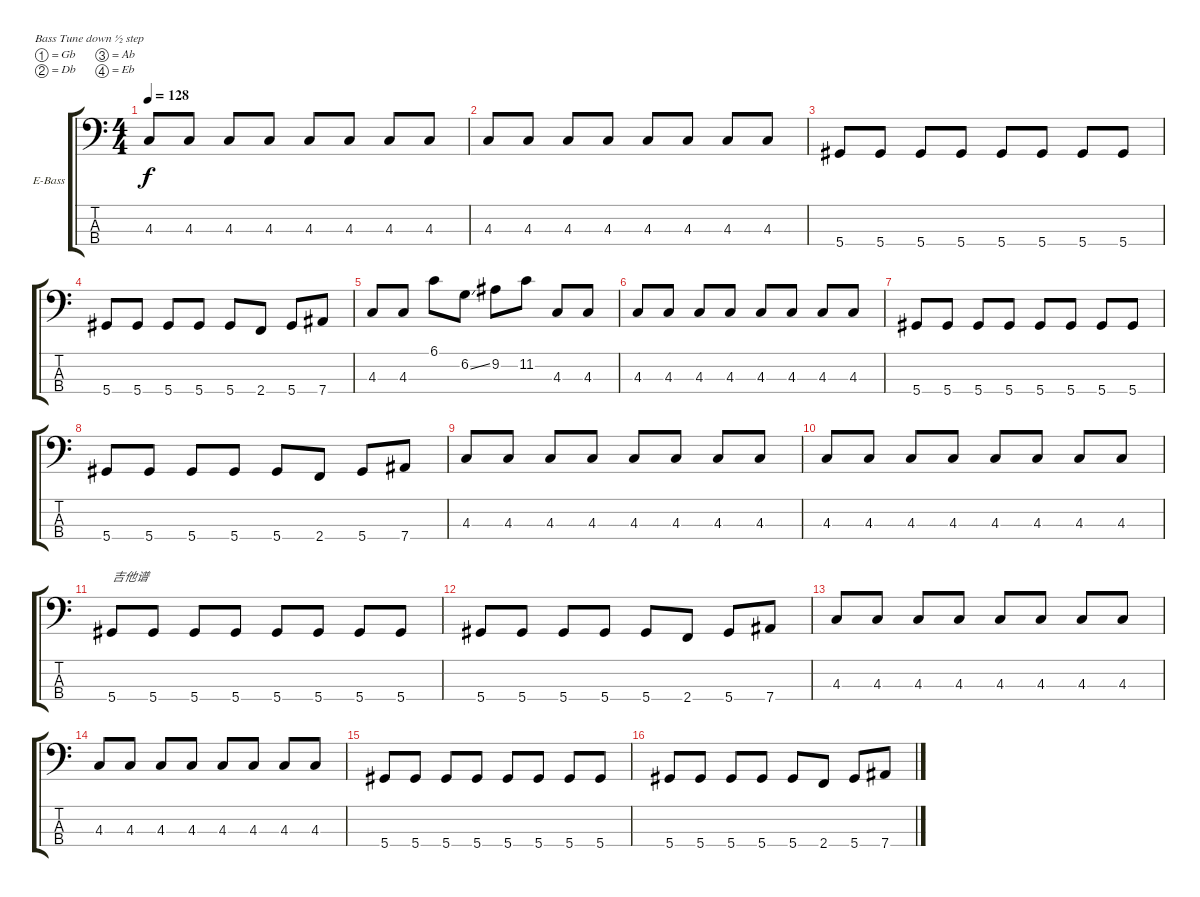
\bracketExtendMode groupsimilarinstruments
\firstSystemTrackNameOrientation horizontal
\otherSystemsTrackNameOrientation horizontal
\track ("Òô¹ì 2" "E-Bass") {instrument electricbassfinger}
\staff {score tabs}
\tuning (Gb2 Db2 Ab1 Eb1)
\ts (4 4)
\tempo 128
\clef f4
\ks c
4.3.8{dy f} 4.3.8 4.3.8 4.3.8 4.3.8 4.3.8 4.3.8 4.3.8 |
4.3.8 4.3.8 4.3.8 4.3.8 4.3.8 4.3.8 4.3.8 4.3.8 |
5.4.8 5.4.8 5.4.8 5.4.8 5.4.8 5.4.8 5.4.8 5.4.8 |
5.4.8 5.4.8 5.4.8 5.4.8 5.4.8 2.4.8 5.4.8 7.4.8 |
4.3.8 4.3.8 6.1.8 6.2{ss}.8 9.2.8 11.2.8 4.3.8 4.3.8 |
4.3.8 4.3.8 4.3.8 4.3.8 4.3.8 4.3.8 4.3.8 4.3.8 |
5.4.8 5.4.8 5.4.8 5.4.8 5.4.8 5.4.8 5.4.8 5.4.8 |
5.4.8 5.4.8 5.4.8 5.4.8 5.4.8 2.4.8 5.4.8 7.4.8 |
4.3.8 4.3.8 4.3.8 4.3.8 4.3.8 4.3.8 4.3.8 4.3.8 |
4.3.8 4.3.8 4.3.8 4.3.8 4.3.8 4.3.8 4.3.8 4.3.8 |
5.4.8{txt "吉他谱"} 5.4.8 5.4.8 5.4.8 5.4.8 5.4.8 5.4.8 5.4.8 |
5.4.8 5.4.8 5.4.8 5.4.8 5.4.8 2.4.8 5.4.8 7.4.8 |
4.3.8 4.3.8 4.3.8 4.3.8 4.3.8 4.3.8 4.3.8 4.3.8 |
4.3.8 4.3.8 4.3.8 4.3.8 4.3.8 4.3.8 4.3.8 4.3.8 |
5.4.8 5.4.8 5.4.8 5.4.8 5.4.8 5.4.8 5.4.8 5.4.8 |
5.4.8 5.4.8 5.4.8 5.4.8 5.4.8 2.4.8 5.4.8 7.4.8
